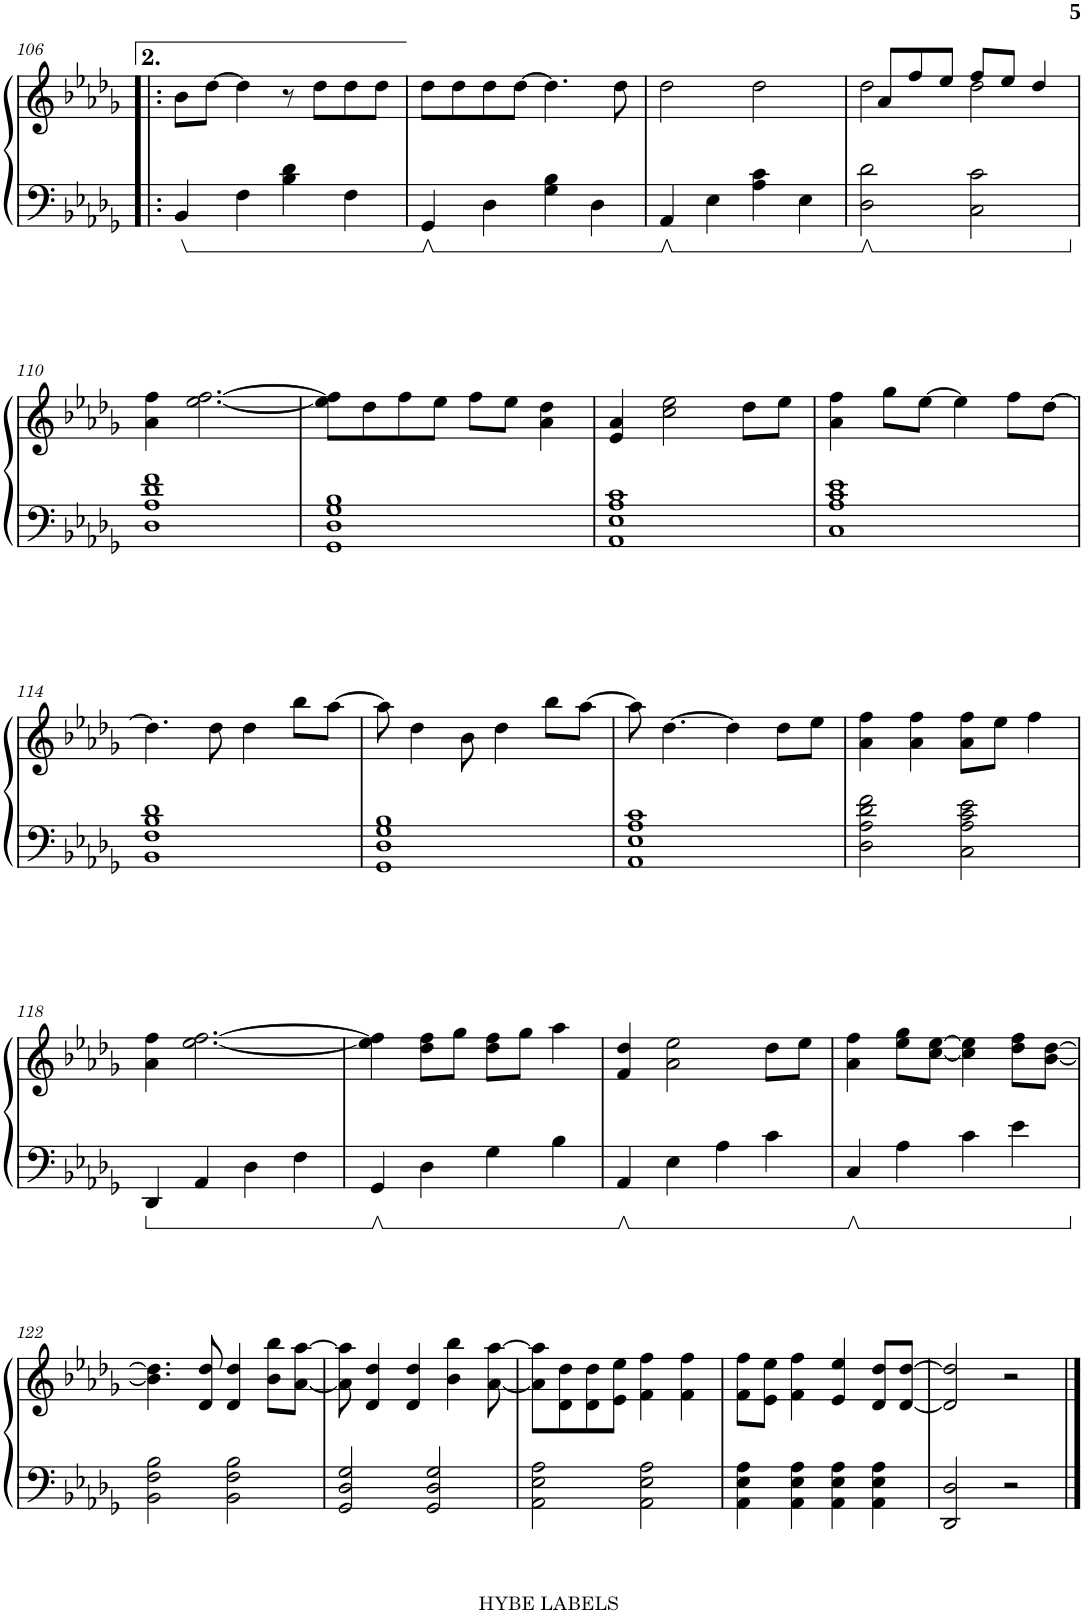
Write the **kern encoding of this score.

**kern	**kern
*part1	*part1
*staff2	*staff1
*I"Piano	*
*I'Pno.	*
!!LO:PB:g=z
*clefF4	*clefG2
*k[b-e-a-d-g-]	*k[b-e-a-d-g-]
*M4/4	*M4/4
=106!|:	=106!|:
4BB-/	8b-\L
.	[8dd-\J
4F\	4dd-\]
4B-\ 4d-\	8r
.	8dd-\L
4F\	8dd-\
.	8dd-\J
=107	=107
4GG-/	8dd-\L
.	8dd-\
4D-\	8dd-\
.	[8dd-\J
4G-\ 4B-\	4.dd-\]
4D-\	.
.	8dd-\
=108	=108
4AA-/	2dd-\
4E-\	.
4A-\ 4c\	2dd-\
4E-\	.
=109	=109
*	*^
2D-\ 2d-\	8ryy	2dd-\
.	8a-/L	.
.	8ff/	.
.	8ee-/J	.
2C\ 2c\	8ff/L	2dd-\
.	8ee-/J	.
.	4dd-/	.
*	*v	*v
!!LO:LB:g=z
=110	=110
1D- 1A- 1d- 1f	4a-\ 4ff\
.	[2.ee-\ [2.ff\
=111	=111
1GG- 1D- 1G- 1B-	8ee-\] 8ff\]L
.	8dd-\
.	8ff\
.	8ee-\J
.	8ff\L
.	8ee-\J
.	4a-\ 4dd-\
=112	=112
1AA- 1E- 1A- 1c	4e-/ 4a-/
.	2cc\ 2ee-\
.	8dd-\L
.	8ee-\J
=113	=113
1C 1A- 1c 1e-	4a-\ 4ff\
.	8gg-\L
.	[8ee-\J
.	4ee-\]
.	8ff\L
.	[8dd-\J
!!LO:LB:g=z
=114	=114
1BB- 1F 1B- 1d-	4.dd-\]
.	8dd-\
.	4dd-\
.	8bb-\L
.	[8aa-\J
=115	=115
1GG- 1D- 1G- 1B-	8aa-\]
.	4dd-\
.	8b-\
.	4dd-\
.	8bb-\L
.	[8aa-\J
=116	=116
1AA- 1E- 1A- 1c	8aa-\]
.	[4.dd-\
.	4dd-\]
.	8dd-\L
.	8ee-\J
=117	=117
2D-\ 2A-\ 2d-\ 2f\	4a-\ 4ff\
.	4a-\ 4ff\
2C\ 2A-\ 2c\ 2e-\	8a-\ 8ff\L
.	8ee-\J
.	4ff\
!!LO:LB:g=z
=118	=118
4DD-/	4a-\ 4ff\
4AA-/	[2.ee-\ [2.ff\
4D-\	.
4F\	.
=119	=119
4GG-/	4ee-\] 4ff\]
4D-\	8dd-\ 8ff\L
.	8gg-\J
4G-\	8dd-\ 8ff\L
.	8gg-\J
4B-\	4aa-\
=120	=120
4AA-/	4f/ 4dd-/
4E-\	2a-\ 2ee-\
4A-\	.
4c\	8dd-\L
.	8ee-\J
=121	=121
4C/	4a-\ 4ff\
4A-\	8ee-\ 8gg-\L
.	[8cc\ [8ee-\J
4c\	4cc\] 4ee-\]
4e-\	8dd-\ 8ff\L
.	[8b-\ [8dd-\J
!!LO:LB:g=z
=122	=122
2BB-\ 2F\ 2B-\	4.b-\] 4.dd-\]
.	8d-/ 8dd-/
2BB-\ 2F\ 2B-\	4d-/ 4dd-/
.	8b-\ 8bb-\L
.	[8a-\ [8aa-\J
=123	=123
2GG-/ 2D-/ 2G-/	8a-\] 8aa-\]
.	4d-/ 4dd-/
.	4d-/ 4dd-/
2GG-/ 2D-/ 2G-/	.
.	4b-\ 4bb-\
.	[8a-\ [8aa-\
=124	=124
2AA-\ 2E-\ 2A-\	8a-\] 8aa-\]L
.	8d-\ 8dd-\
.	8d-\ 8dd-\
.	8e-\ 8ee-\J
2AA-\ 2E-\ 2A-\	4f\ 4ff\
.	4f\ 4ff\
=125	=125
4AA-\ 4E-\ 4A-\	8f\ 8ff\L
.	8e-\ 8ee-\J
4AA-\ 4E-\ 4A-\	4f\ 4ff\
4AA-\ 4E-\ 4A-\	4e-/ 4ee-/
4AA-\ 4E-\ 4A-\	8d-/ 8dd-/L
.	[8d-/ [8dd-/J
=126	=126
2DD-/ 2D-/	2d-/] 2dd-/]
2r	2r
==	==
*-	*-
